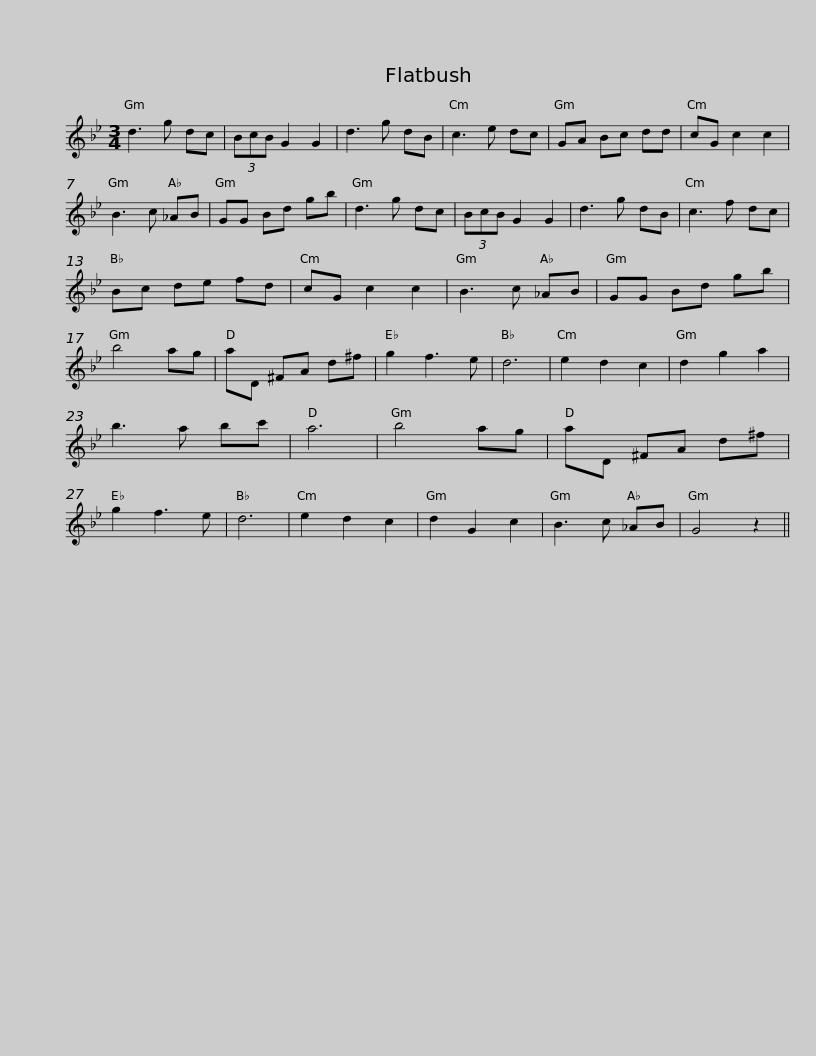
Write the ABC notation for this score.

X:1
L:1/8
M:3/4
I:linebreak $
K:Gmin
V:1 treble
V:1
 d3 g dc | (3BcB G2 G2 | d3 g dB | c3 e dc | GA Bc dd | %5
 cG c2 c2 | B3 c _AB | GG Bd gb |$ d3 g dc | (3BcB G2 G2 | %10
 d3 g dB | c3 f dc | Bc de fd | cG c2 c2 | B3 c _AB | %15
 GG Bd gb | b4 ag |$ aD ^FA d^f | g2 f3 e | d6 | %20
 e2 d2 c2 | d2 g2 a2 | b3 a bc' | a6 | b4 ag | %25
 aD ^FA d^f | g2 f3 e |$ d6 | e2 d2 c2 | d2 G2 c2 | %30
 B3 c _AB | G4 z2 || %32
